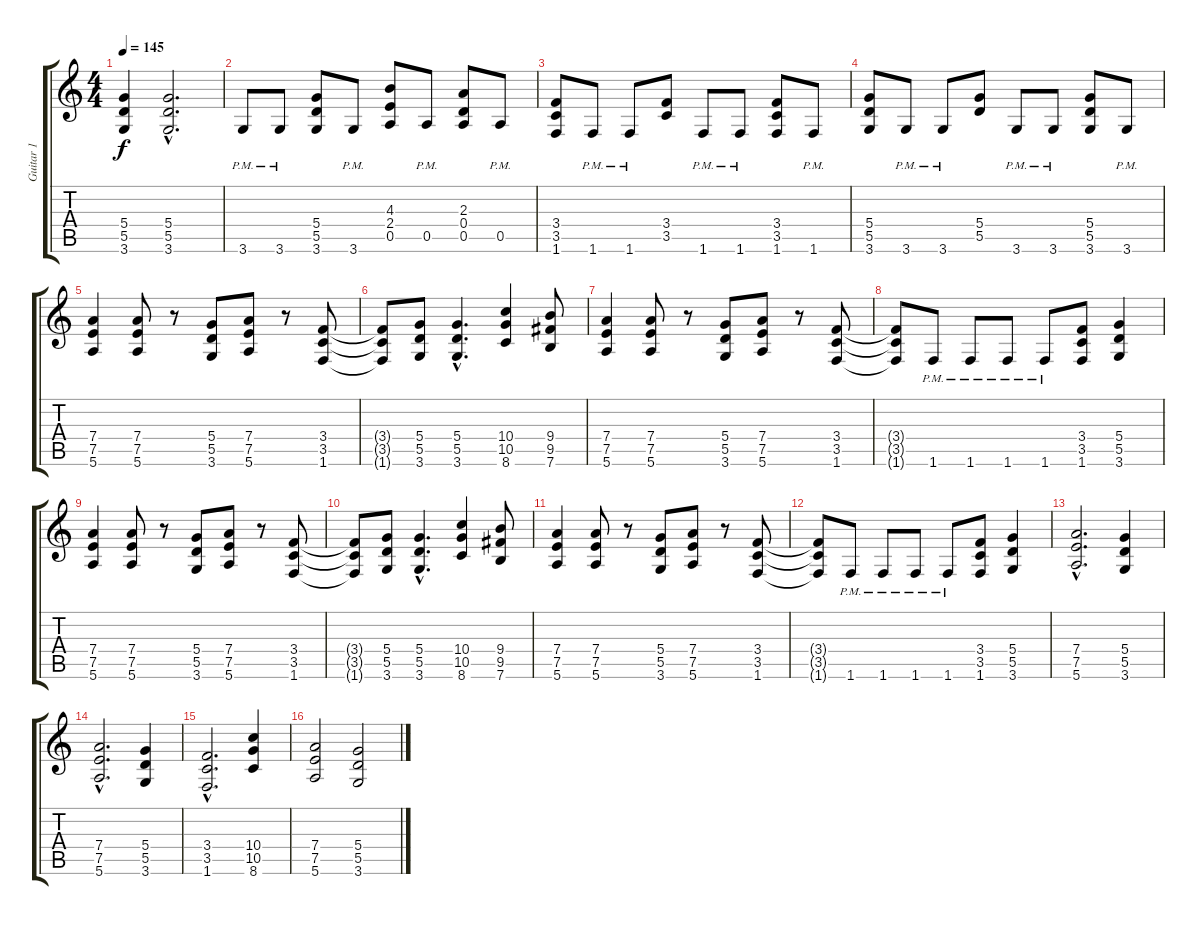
\track ("Guitar 1" "Guitar 1") {instrument overdrivenguitar}
\staff {score tabs}
\tuning (E4 B3 G3 D3 A2 E2) {hide}
\ts (4 4)
\tempo 145
\clef g2
\ks c
(5.4 5.5 3.6).4{dy f} (5.4{hac} 5.5{hac} 3.6{hac}).2{d} |
3.6{pm}.8 3.6{pm}.8 (5.4 5.5 3.6).8 3.6{pm}.8 (4.3 2.4 0.5).8 0.5{pm}.8 (2.3 0.4 0.5).8 0.5{pm}.8 |
(3.4 3.5 1.6).8 1.6{pm}.8 1.6{pm}.8 (3.4 3.5).8 1.6{pm}.8 1.6{pm}.8 (3.4 3.5 1.6).8 1.6{pm}.8 |
(5.4 5.5 3.6).8 3.6{pm}.8 3.6{pm}.8 (5.4 5.5).8 3.6{pm}.8 3.6{pm}.8 (5.4 5.5 3.6).8 3.6{pm}.8 |
(7.4 7.5 5.6).4 (7.4 7.5 5.6).8 r.8 (5.4 5.5 3.6).8 (7.4 7.5 5.6).8 r.8 (3.4 3.5 1.6).8 |
(3.4{t} 3.5{t} 1.6{t}).8 (5.4 5.5 3.6).8 (5.4{hac} 5.5{hac} 3.6{hac}).4{d} (10.4 10.5 8.6).4 (9.4 9.5 7.6).8 |
(7.4 7.5 5.6).4 (7.4 7.5 5.6).8 r.8 (5.4 5.5 3.6).8 (7.4 7.5 5.6).8 r.8 (3.4 3.5 1.6).8 |
(3.4{t} 3.5{t} 1.6{t}).8 1.6{pm}.8 1.6{pm}.8 1.6{pm}.8 1.6{pm}.8 (3.4 3.5 1.6).8 (5.4 5.5 3.6).4 |
(7.4 7.5 5.6).4 (7.4 7.5 5.6).8 r.8 (5.4 5.5 3.6).8 (7.4 7.5 5.6).8 r.8 (3.4 3.5 1.6).8 |
(3.4{t} 3.5{t} 1.6{t}).8 (5.4 5.5 3.6).8 (5.4{hac} 5.5{hac} 3.6{hac}).4{d} (10.4 10.5 8.6).4 (9.4 9.5 7.6).8 |
(7.4 7.5 5.6).4 (7.4 7.5 5.6).8 r.8 (5.4 5.5 3.6).8 (7.4 7.5 5.6).8 r.8 (3.4 3.5 1.6).8 |
(3.4{t} 3.5{t} 1.6{t}).8 1.6{pm}.8 1.6{pm}.8 1.6{pm}.8 1.6{pm}.8 (3.4 3.5 1.6).8 (5.4 5.5 3.6).4 |
(7.4{hac} 7.5{hac} 5.6{hac}).2{d} (5.4 5.5 3.6).4 |
(7.4{hac} 7.5{hac} 5.6{hac}).2{d} (5.4 5.5 3.6).4 |
(3.4{hac} 3.5{hac} 1.6{hac}).2{d} (10.4 10.5 8.6).4 |
(7.4 7.5 5.6).2 (5.4 5.5 3.6).2
